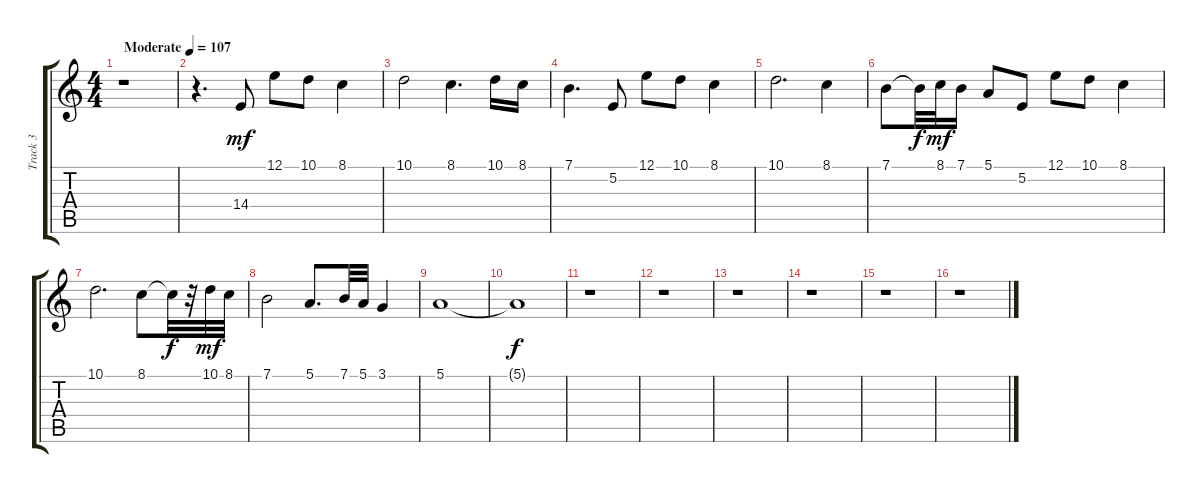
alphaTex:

\track ("Track 3" "Track 3") {instrument synthvoice}
\staff {score tabs}
\tuning (E4 B3 G3 D3 A2 E2) {hide}
\ts (4 4)
\tempo (107 "Moderate")
\clef g2
\ks c
r.1{dy mf instrument synthvoice} |
r.4{d} 14.4.8 12.1.8 10.1.8 8.1.4 |
10.1.2 8.1.4{d} 10.1.16 8.1.16 |
7.1.4{d} 5.2.8 12.1.8 10.1.8 8.1.4 |
10.1.2{d} 8.1.4 |
7.1.8 7.1{t}.32{dy f} 8.1.32{dy mf} 7.1.16 5.1.8 5.2.8 12.1.8 10.1.8 8.1.4 |
10.1.2{d} 8.1.8 8.1{t}.32{dy f} r.32 10.1.32{dy mf} 8.1.32 |
7.1.2 5.1.8{d} 7.1.32 5.1.32 3.1.4 |
5.1.1 |
5.1{t}.1{dy f} |
r.1 |
r.1 |
r.1 |
r.1 |
r.1 |
r.1
